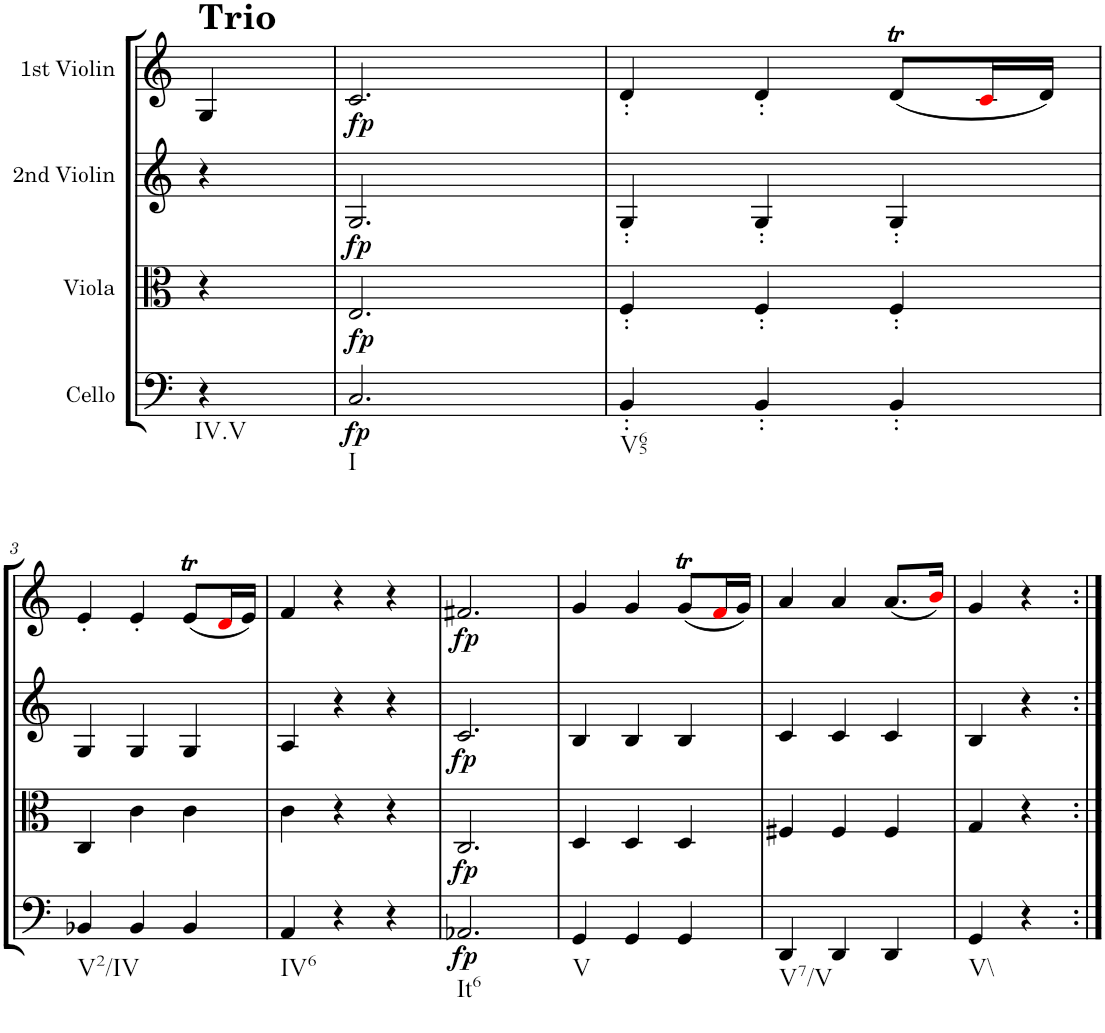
**kern	**dynam	**kern	**dynam	**kern	**dynam	**kern	**dynam
*part4	*part4	*part3	*part3	*part2	*part2	*part1	*part1
*staff4	*staff4	*staff3	*staff3	*staff2	*staff2	*staff1	*staff1
*I"Cello	*	*I"Viola	*	*I"2nd Violin	*	*I"1st Violin	*
*	*	*I'Vla	*	*I'Vln	*	*I'Vln	*
!!LO:PB:g=z
*clefF4	*	*clefC3	*	*clefG2	*	*clefG2	*
*k[]	*	*k[]	*	*k[]	*	*k[]	*
*C:	*	*C:	*	*C:	*	*C:	*
*M3/4	*	*M3/4	*	*M3/4	*	*M3/4	*
=	=	=	=	=	=	=	=
!	!	!	!	!	!	!LO:TX:a:B:t=Trio	!
!LO:TX:b:t=IV.V	!	!	!	!	!	!	!
4r	.	4r	.	4r	.	4G/	.
=1	=1	=1	=1	=1	=1	=1	=1
!LO:TX:b:t=I	!	!	!	!	!	!	!
!	!LO:DY:b	!	!LO:DY:b	!	!	!	!
!	!	!	!LO:DY:n=1:a	!	!LO:DY:a	!	!
2.C/	fp	2.E/	fp fp	2.G/	fp	2.c/	.
=2	=2	=2	=2	=2	=2	=2	=2
!LO:TX:b:t=V65	!	!	!	!	!	!	!
4BB''/	.	4F''/	.	4G''/	.	4d''/	.
4BB''/	.	4F''/	.	4G''/	.	4d''/	.
4BB''/	.	4F''/	.	4G''/	.	(8dT/L	.
.	.	.	.	.	.	16ci/L	.
.	.	.	.	.	.	16d/JJ)	.
!!LO:LB:g=z
=3	=3	=3	=3	=3	=3	=3	=3
!LO:TX:b:t=V2/IV	!	!	!	!	!	!	!
4BB-X/	.	4C/	.	4G/	.	4e'/	.
4BB-/	.	4c\	.	4G/	.	4e'/	.
4BB-/	.	4c\	.	4G/	.	(8et/L	.
.	.	.	.	.	.	16di/L	.
.	.	.	.	.	.	16e/JJ)	.
=4	=4	=4	=4	=4	=4	=4	=4
!LO:TX:b:t=IV6	!	!	!	!	!	!	!
4AA/	.	4c\	.	4A/	.	4f/	.
4r	.	4r	.	4r	.	4r	.
4r	.	4r	.	4r	.	4r	.
=5	=5	=5	=5	=5	=5	=5	=5
!LO:TX:b:t=It6	!	!	!	!	!	!	!
!	!LO:DY:b	!	!	!	!	!	!
!	!LO:DY:n=1:a	!	!LO:DY:a	!	!	!	!LO:DY:b
2.AA-X/	fp fp	2.C/	fp	2.c/	.	2.f#X/	fp
=6	=6	=6	=6	=6	=6	=6	=6
!LO:TX:b:t=V	!	!	!	!	!	!	!
4GG/	.	4D/	.	4B/	.	4g/	.
4GG/	.	4D/	.	4B/	.	4g/	.
4GG/	.	4D/	.	4B/	.	(8gT/L	.
.	.	.	.	.	.	16fi/L	.
.	.	.	.	.	.	16g/JJ)	.
=7	=7	=7	=7	=7	=7	=7	=7
!LO:TX:b:t=V7/V	!	!	!	!	!	!	!
4DD/	.	4F#X/	.	4c/	.	4a/	.
4DD/	.	4F#/	.	4c/	.	4a/	.
4DD/	.	4F#/	.	4c/	.	(8.a/L	.
.	.	.	.	.	.	16bi/Jk)	.
=8	=8	=8	=8	=8	=8	=8	=8
!LO:TX:b:t=V\\	!	!	!	!	!	!	!
4GG/	.	4G/	.	4B/	.	4g/	.
4r	.	4r	.	4r	.	4r	.
=:|!	=:|!	=:|!	=:|!	=:|!	=:|!	=:|!	=:|!
*-	*-	*-	*-	*-	*-	*-	*-
